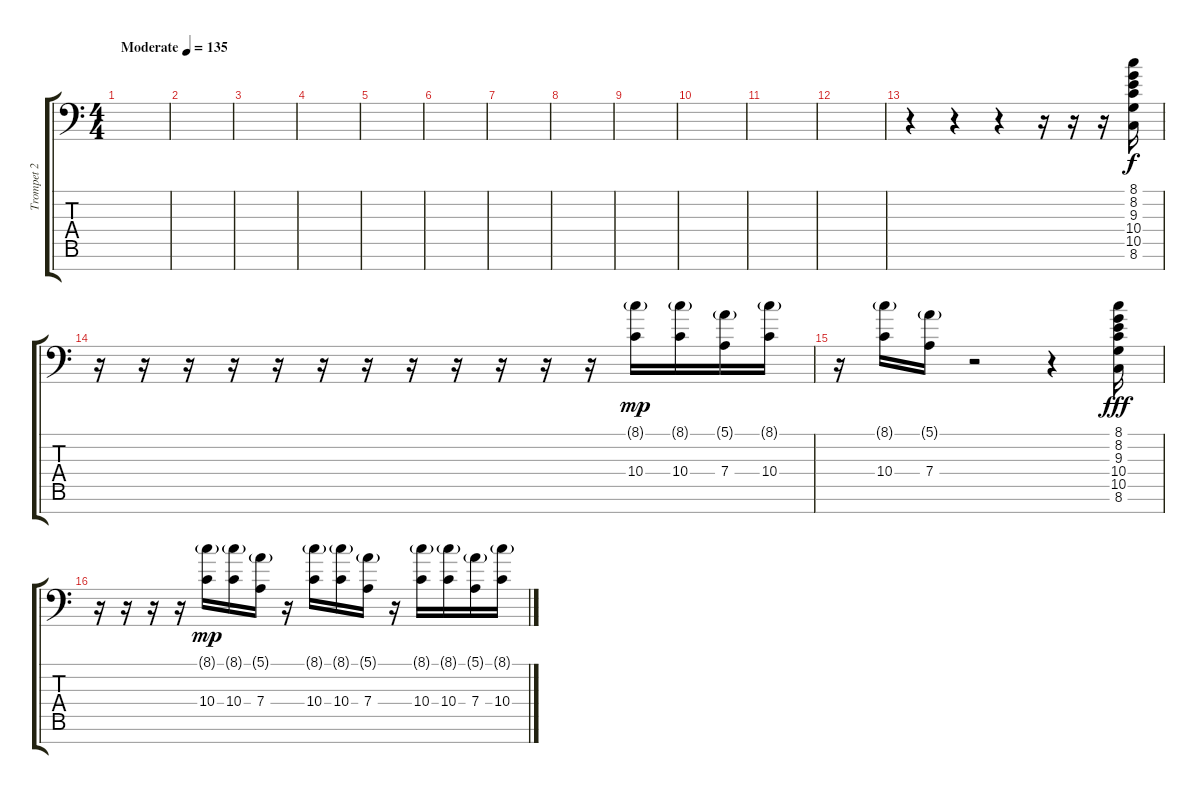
\track ("Trompet 2" "Trompet 2") {instrument synthbrass1}
\staff {score tabs}
\tuning (E4 B3 G3 D3 A2 E2 C-1) {hide}
\ts (4 4)
\tempo (135 "Moderate")
\clef f4
\ks c
|
|
|
|
|
|
|
|
|
|
|
|
r.4 r.4 r.4 r.16 r.16 r.16 (8.1 8.2 9.3 10.4 10.5 8.6).16 |
r.16 r.16 r.16 r.16 r.16 r.16 r.16 r.16 r.16 r.16 r.16 r.16 (8.1{g} 10.4).16{dy mp} (8.1{g} 10.4).16 (5.1{g} 7.4).16 (8.1{g} 10.4).16 |
r.16 (8.1{g} 10.4).16 (5.1{g} 7.4).16 r.2 r.4 (8.1 8.2 9.3 10.4 10.5 8.6).16{dy fff} |
r.16 r.16 r.16 r.16 (8.1{g} 10.4).16{dy mp} (8.1{g} 10.4).16 (5.1{g} 7.4).16 r.16 (8.1{g} 10.4).16 (8.1{g} 10.4).16 (5.1{g} 7.4).16 r.16 (8.1{g} 10.4).16 (8.1{g} 10.4).16 (5.1{g} 7.4).16 (8.1{g} 10.4).16
